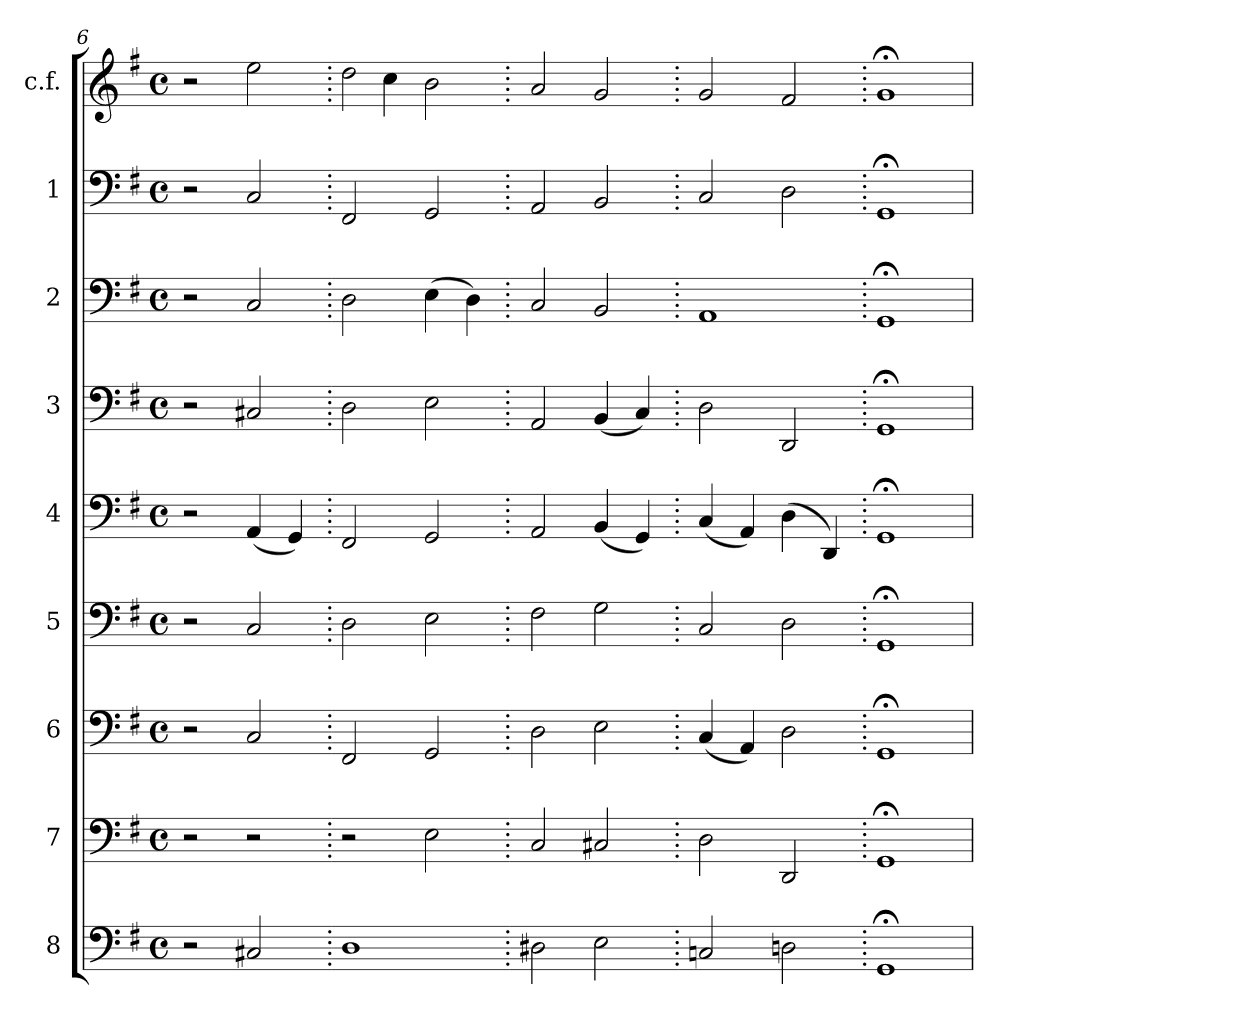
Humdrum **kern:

**kern	**kern	**kern	**kern	**kern	**kern	**kern	**kern	**kern
*part9	*part8	*part7	*part6	*part5	*part4	*part3	*part2	*part1
*staff9	*staff8	*staff7	*staff6	*staff5	*staff4	*staff3	*staff2	*staff1
*I"8	*I"7	*I"6	*I"5	*I"4	*I"3	*I"2	*I"1	*I"c.f.
*	*	*	*	*	*	*I'1	*	*
*clefF4	*clefF4	*clefF4	*clefF4	*clefF4	*clefF4	*clefF4	*clefF4	*clefG2
*k[f#]	*k[f#]	*k[f#]	*k[f#]	*k[f#]	*k[f#]	*k[f#]	*k[f#]	*k[f#]
*G:	*G:	*G:	*G:	*G:	*G:	*G:	*G:	*G:
*M4/4	*M4/4	*M4/4	*M4/4	*M4/4	*M4/4	*M4/4	*M4/4	*M4/4
*met(c)	*met(c)	*met(c)	*met(c)	*met(c)	*met(c)	*met(c)	*met(c)	*met(c)
=6	=6	=6	=6	=6	=6	=6	=6	=6
2r	2r	2r	2r	2r	2r	2r	2r	2r
2C#X	2r	2C	2C	(4AA	2C#X	2C	2C	2ee
.	.	.	.	4GG)	.	.	.	.
=7.	=7.	=7.	=7.	=7.	=7.	=7.	=7.	=7.
!	!	!	!	!	!	!	!	!LO:N:vis=2
1D	2r	2FF#	2D	2FF#	2D	2D	2FF#	4dd
.	.	.	.	.	.	.	.	4cc!
.	2E	2GG	2E	2GG	2E	(4E	2GG	2b
.	.	.	.	.	.	4D)	.	.
=8.	=8.	=8.	=8.	=8.	=8.	=8.	=8.	=8.
2D#X	2C	2D	2F#	2AA	2AA	2C	2AA	2a
2E	2C#X	2E	2G	(4BB	(4BB	2BB	2BB	2g
.	.	.	.	4GG)	4C)	.	.	.
=9.	=9.	=9.	=9.	=9.	=9.	=9.	=9.	=9.
2Cn	2D	(4C	2C	(4C	2D	1AA	2C	2g
.	.	4AA)	.	4AA)	.	.	.	.
2Dn	2DD	2D	2D	(4D	2DD	.	2D	2f#
.	.	.	.	4DD)	.	.	.	.
=10.	=10.	=10.	=10.	=10.	=10.	=10.	=10.	=10.
1GG;<	1GG;<	1GG;<	1GG;<	1GG;<	1GG;<	1GG;<	1GG;<	1g;<
=	=	=	=	=	=	=	=	=
*-	*-	*-	*-	*-	*-	*-	*-	*-
